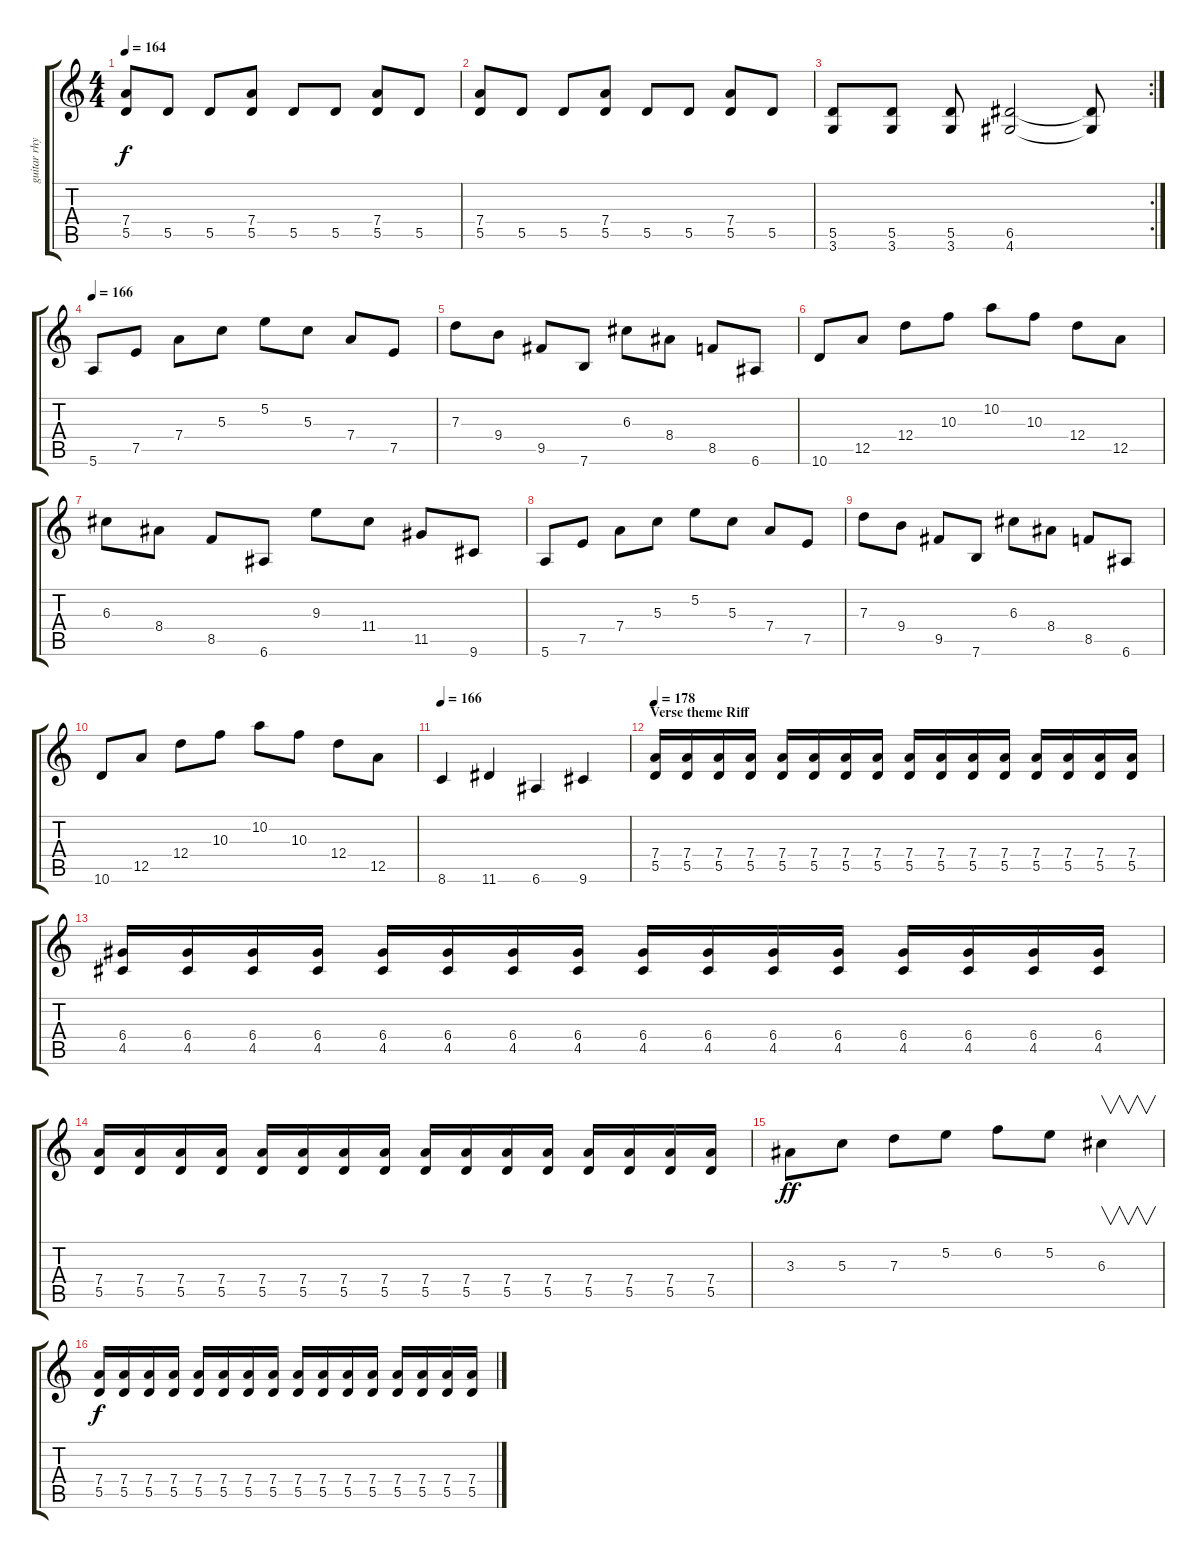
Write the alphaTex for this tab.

\track ("guitar rhythm " "guitar rhy") {instrument distortionguitar}
\staff {score tabs}
\tuning (E4 B3 G3 D3 A2 E2) {hide}
\ts (4 4)
\tempo 164
\clef g2
\ks c
(7.4 5.5).8{dy f} 5.5.8 5.5.8 (7.4 5.5).8 5.5.8 5.5.8 (7.4 5.5).8 5.5.8 |
(7.4 5.5).8 5.5.8 5.5.8 (7.4 5.5).8 5.5.8 5.5.8 (7.4 5.5).8 5.5.8 |
\rc 2
(5.5 3.6).8 (5.5 3.6).8 (5.5 3.6).8 (6.5 4.6).2 (6.5{t} 4.6{t}).8 |
\tempo 166
5.6.8{volume 14} 7.5.8 7.4.8 5.3.8 5.2.8 5.3.8 7.4.8 7.5.8 |
7.3.8 9.4.8 9.5.8 7.6.8 6.3.8 8.4.8 8.5.8 6.6.8 |
10.6.8 12.5.8 12.4.8 10.3.8 10.2.8 10.3.8 12.4.8 12.5.8 |
6.3.8 8.4.8 8.5.8 6.6.8 9.3.8 11.4.8 11.5.8 9.6.8 |
5.6.8{volume 14} 7.5.8 7.4.8 5.3.8 5.2.8 5.3.8 7.4.8 7.5.8 |
7.3.8 9.4.8 9.5.8 7.6.8 6.3.8 8.4.8 8.5.8 6.6.8 |
10.6.8 12.5.8 12.4.8 10.3.8 10.2.8 10.3.8 12.4.8 12.5.8 |
\tempo 166
8.6.4 11.6.4 6.6.4 9.6.4 |
\section ("" "Verse theme Riff")
\tempo 178
(7.4 5.5).16 (7.4 5.5).16 (7.4 5.5).16 (7.4 5.5).16 (7.4 5.5).16 (7.4 5.5).16 (7.4 5.5).16 (7.4 5.5).16 (7.4 5.5).16 (7.4 5.5).16 (7.4 5.5).16 (7.4 5.5).16 (7.4 5.5).16 (7.4 5.5).16 (7.4 5.5).16 (7.4 5.5).16 |
(6.4 4.5).16 (6.4 4.5).16 (6.4 4.5).16 (6.4 4.5).16 (6.4 4.5).16 (6.4 4.5).16 (6.4 4.5).16 (6.4 4.5).16 (6.4 4.5).16 (6.4 4.5).16 (6.4 4.5).16 (6.4 4.5).16 (6.4 4.5).16 (6.4 4.5).16 (6.4 4.5).16 (6.4 4.5).16 |
(7.4 5.5).16 (7.4 5.5).16 (7.4 5.5).16 (7.4 5.5).16 (7.4 5.5).16 (7.4 5.5).16 (7.4 5.5).16 (7.4 5.5).16 (7.4 5.5).16 (7.4 5.5).16 (7.4 5.5).16 (7.4 5.5).16 (7.4 5.5).16 (7.4 5.5).16 (7.4 5.5).16 (7.4 5.5).16 |
3.3.8{dy ff} 5.3.8 7.3.8 5.2.8 6.2.8 5.2.8 6.3.4{v} |
(7.4 5.5).16{dy f} (7.4 5.5).16 (7.4 5.5).16 (7.4 5.5).16 (7.4 5.5).16 (7.4 5.5).16 (7.4 5.5).16 (7.4 5.5).16 (7.4 5.5).16 (7.4 5.5).16 (7.4 5.5).16 (7.4 5.5).16 (7.4 5.5).16 (7.4 5.5).16 (7.4 5.5).16 (7.4 5.5).16
